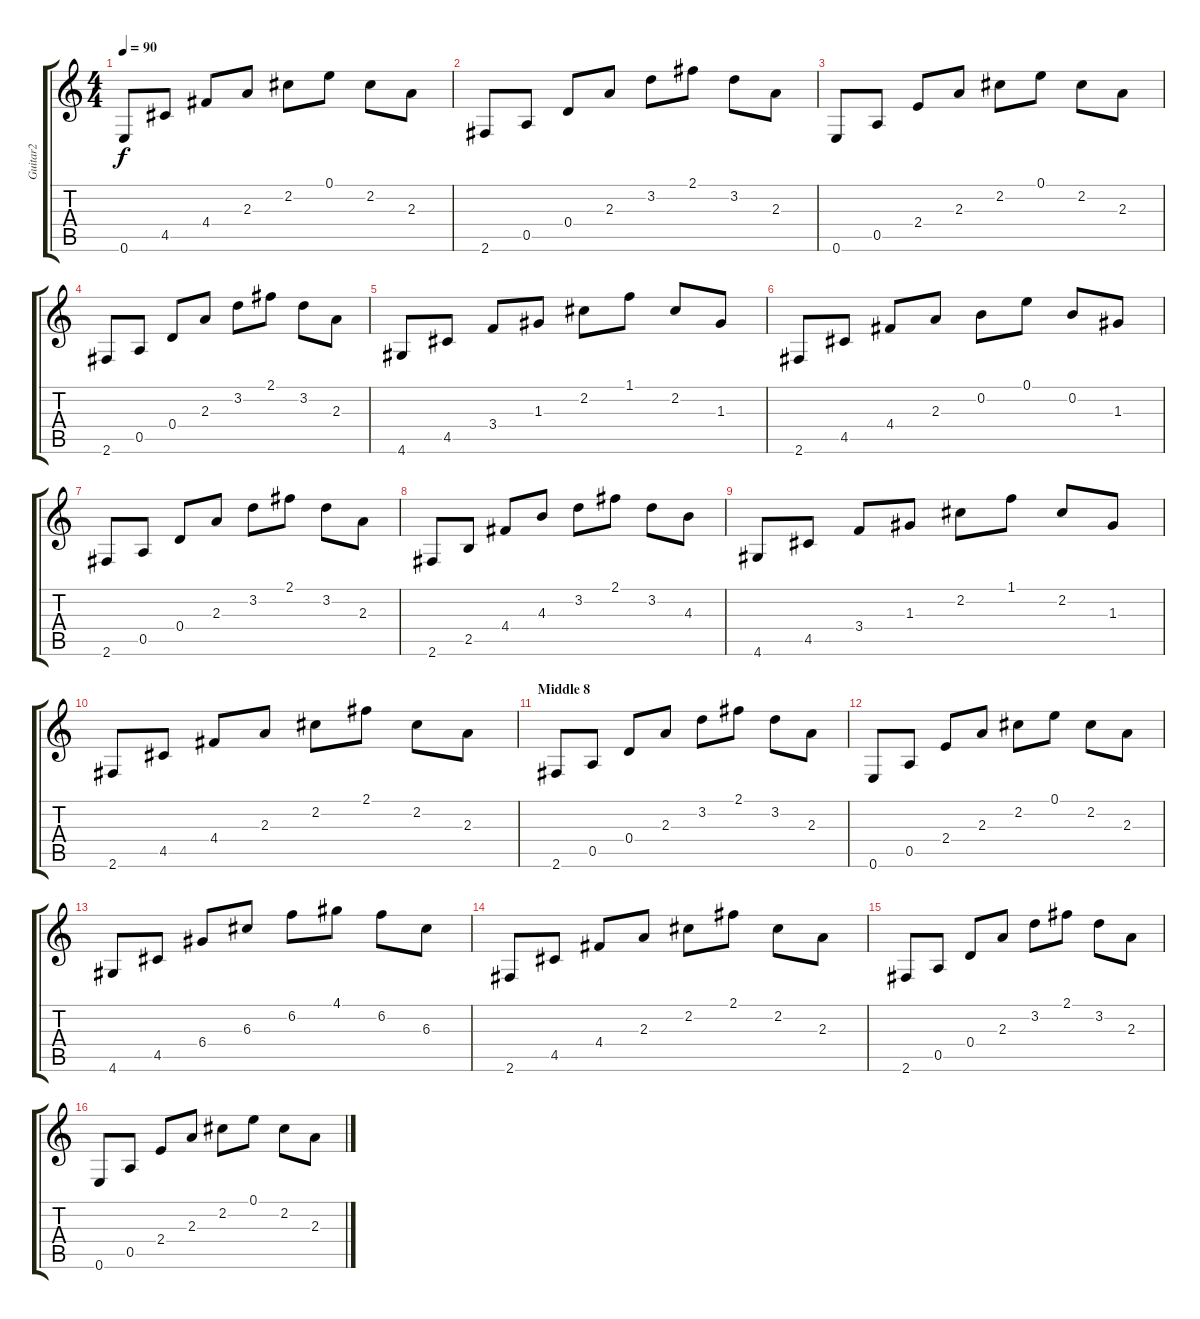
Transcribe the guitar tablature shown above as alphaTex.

\track ("Guitar2" "Guitar2") {instrument electricguitarmuted}
\staff {score tabs}
\tuning (E4 B3 G3 D3 A2 E2) {hide}
\ts (4 4)
\tempo 90
\clef g2
\ks c
0.6.8{dy f} 4.5.8 4.4.8 2.3.8 2.2.8 0.1.8 2.2.8 2.3.8 |
2.6.8 0.5.8 0.4.8 2.3.8 3.2.8 2.1.8 3.2.8 2.3.8 |
0.6.8 0.5.8 2.4.8 2.3.8 2.2.8 0.1.8 2.2.8 2.3.8 |
2.6.8 0.5.8 0.4.8 2.3.8 3.2.8 2.1.8 3.2.8 2.3.8 |
4.6.8 4.5.8 3.4.8 1.3.8 2.2.8 1.1.8 2.2.8 1.3.8 |
2.6.8 4.5.8 4.4.8 2.3.8 0.2.8 0.1.8 0.2.8 1.3.8 |
2.6.8 0.5.8 0.4.8 2.3.8 3.2.8 2.1.8 3.2.8 2.3.8 |
2.6.8 2.5.8 4.4.8 4.3.8 3.2.8 2.1.8 3.2.8 4.3.8 |
4.6.8 4.5.8 3.4.8 1.3.8 2.2.8 1.1.8 2.2.8 1.3.8 |
2.6.8 4.5.8 4.4.8 2.3.8 2.2.8 2.1.8 2.2.8 2.3.8 |
\section ("" "Middle 8")
2.6.8 0.5.8 0.4.8 2.3.8 3.2.8 2.1.8 3.2.8 2.3.8 |
0.6.8 0.5.8 2.4.8 2.3.8 2.2.8 0.1.8 2.2.8 2.3.8 |
4.6.8 4.5.8 6.4.8 6.3.8 6.2.8 4.1.8 6.2.8 6.3.8 |
2.6.8 4.5.8 4.4.8 2.3.8 2.2.8 2.1.8 2.2.8 2.3.8 |
2.6.8 0.5.8 0.4.8 2.3.8 3.2.8 2.1.8 3.2.8 2.3.8 |
0.6.8 0.5.8 2.4.8 2.3.8 2.2.8 0.1.8 2.2.8 2.3.8
